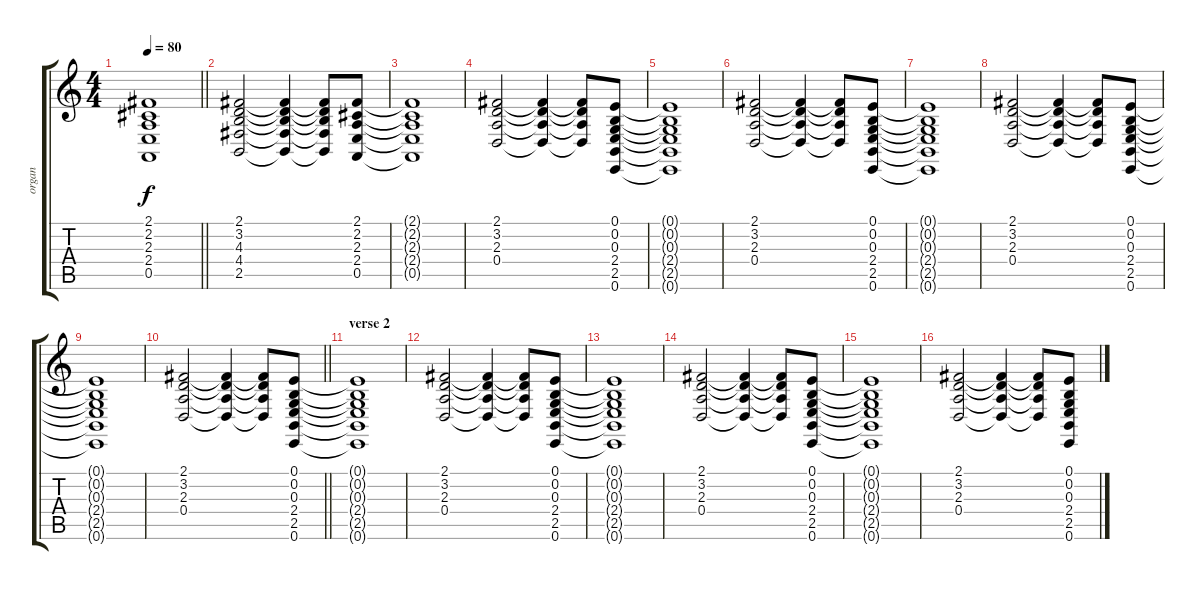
\track ("organ" "organ") {instrument drawbarorgan}
\staff {score tabs}
\tuning (E4 B3 G3 D3 A2 E2) {hide}
\ts (4 4)
\tempo 80
\clef g2
\barLineRight lightlight
\ks c
(2.1{t} 2.2{t} 2.3{t} 2.4{t} 0.5{t}).1{dy f} |
(2.1 3.2 4.3 4.4 2.5).2 (2.1{t} 3.2{t} 4.3{t} 4.4{t} 2.5{t}).4 (2.1{t} 3.2{t} 4.3{t} 4.4{t} 2.5{t}).8 (2.1 2.2 2.3 2.4 0.5).8 |
(2.1{t} 2.2{t} 2.3{t} 2.4{t} 0.5{t}).1 |
(2.1 3.2 2.3 0.4).2 (2.1{t} 3.2{t} 2.3{t} 0.4{t}).4 (2.1{t} 3.2{t} 2.3{t} 0.4{t}).8 (0.1 0.2 0.3 2.4 2.5 0.6).8 |
(0.1{t} 0.2{t} 0.3{t} 2.4{t} 2.5{t} 0.6{t}).1 |
(2.1 3.2 2.3 0.4).2 (2.1{t} 3.2{t} 2.3{t} 0.4{t}).4 (2.1{t} 3.2{t} 2.3{t} 0.4{t}).8 (0.1 0.2 0.3 2.4 2.5 0.6).8 |
(0.1{t} 0.2{t} 0.3{t} 2.4{t} 2.5{t} 0.6{t}).1 |
(2.1 3.2 2.3 0.4).2 (2.1{t} 3.2{t} 2.3{t} 0.4{t}).4 (2.1{t} 3.2{t} 2.3{t} 0.4{t}).8 (0.1 0.2 0.3 2.4 2.5 0.6).8 |
(0.1{t} 0.2{t} 0.3{t} 2.4{t} 2.5{t} 0.6{t}).1 |
\barLineRight lightlight
(2.1 3.2 2.3 0.4).2 (2.1{t} 3.2{t} 2.3{t} 0.4{t}).4 (2.1{t} 3.2{t} 2.3{t} 0.4{t}).8 (0.1 0.2 0.3 2.4 2.5 0.6).8 |
\section ("" "verse 2")
(0.1{t} 0.2{t} 0.3{t} 2.4{t} 2.5{t} 0.6{t}).1 |
(2.1 3.2 2.3 0.4).2 (2.1{t} 3.2{t} 2.3{t} 0.4{t}).4 (2.1{t} 3.2{t} 2.3{t} 0.4{t}).8 (0.1 0.2 0.3 2.4 2.5 0.6).8 |
(0.1{t} 0.2{t} 0.3{t} 2.4{t} 2.5{t} 0.6{t}).1 |
(2.1 3.2 2.3 0.4).2 (2.1{t} 3.2{t} 2.3{t} 0.4{t}).4 (2.1{t} 3.2{t} 2.3{t} 0.4{t}).8 (0.1 0.2 0.3 2.4 2.5 0.6).8 |
(0.1{t} 0.2{t} 0.3{t} 2.4{t} 2.5{t} 0.6{t}).1 |
(2.1 3.2 2.3 0.4).2 (2.1{t} 3.2{t} 2.3{t} 0.4{t}).4 (2.1{t} 3.2{t} 2.3{t} 0.4{t}).8 (0.1 0.2 0.3 2.4 2.5 0.6).8
